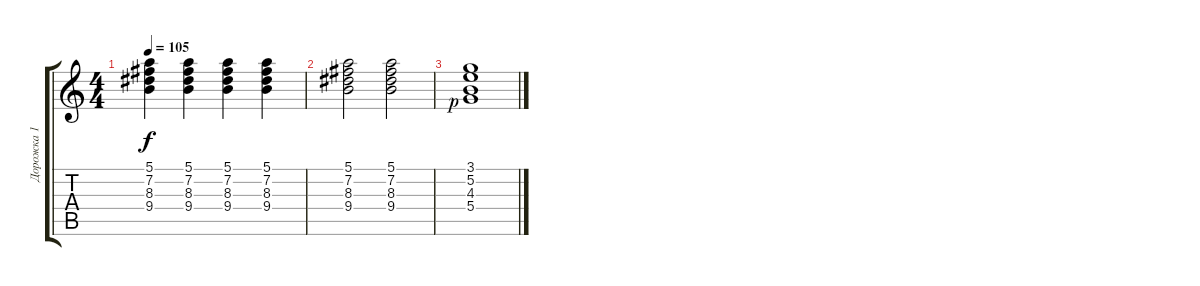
\track ("Дорожка 1" "Дорожка 1") {instrument acousticguitarnylon}
\staff {score tabs}
\tuning (E4 B3 G3 D3 A2 E2) {hide}
\ts (4 4)
\tempo 105
\clef g2
\ks c
(5.1 7.2 8.3 9.4).4{dy f} (5.1 7.2 8.3 9.4).4 (5.1 7.2 8.3 9.4).4 (5.1 7.2 8.3 9.4).4 |
(5.1 7.2 8.3 9.4).2 (5.1 7.2 8.3 9.4).2 |
(3.1 5.2 4.3 5.4{rf 1}).1
